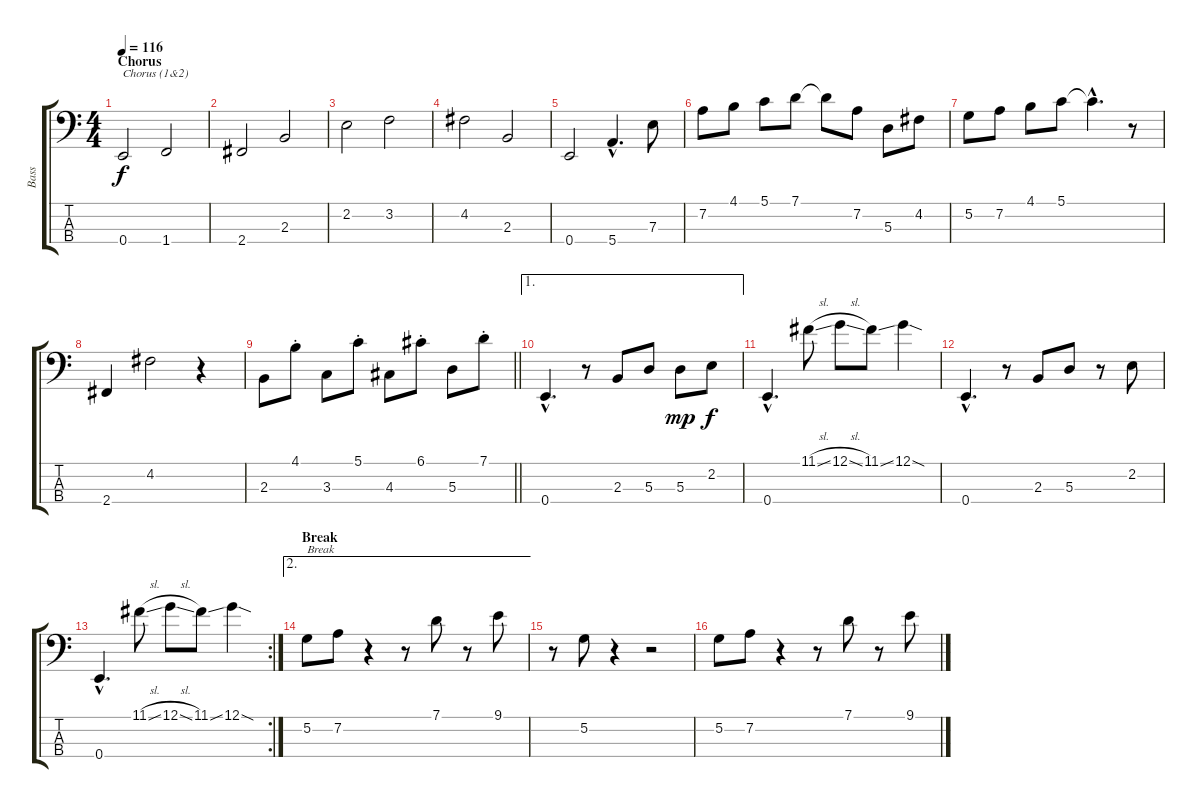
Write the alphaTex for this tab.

\track ("Bass" "Bass") {instrument electricbassfinger}
\staff {score tabs}
\tuning (G2 D2 A1 E1) {hide}
\ts (4 4)
\section ("" "Chorus")
\tempo 116
\clef f4
\ks c
0.4.2{txt "Chorus (1&2)" dy f} 1.4.2 |
2.4.2 2.3.2 |
2.2.2 3.2.2 |
4.2.2 2.3.2 |
0.4.2 5.4{hac}.4{d} 7.3.8 |
7.2.8 4.1.8 5.1.8 7.1.8 7.1{t}.8 7.2.8 5.3.8 4.2.8 |
5.2.8 7.2.8 4.1.8 5.1.8 5.1{hac t}.4{d} r.8 |
2.4.4 4.2.2 r.4 |
\barLineRight lightlight
2.3.8 4.1{st}.8 3.3.8 5.1{st}.8 4.3.8 6.1{st}.8 5.3.8 7.1{st}.8 |
\ae 1
0.4{hac}.4{d} r.8 2.3.8 5.3.8 5.3.8{dy mp} 2.2.8{dy f} |
0.4{hac}.4{d} 11.1{sl}.8 12.1{sl}.8 11.1{ss}.8 12.1{sod}.4 |
0.4{hac}.4{d} r.8 2.3.8 5.3.8 r.8 2.2.8 |
\rc 2
0.4{hac}.4{d} 11.1{sl}.8 12.1{sl}.8 11.1{ss}.8 12.1{sod}.4 |
\ae 2
\section ("" "Break")
5.2.8{txt "Break"} 7.2.8 r.4 r.8 7.1.8 r.8 9.1.8 |
r.8 5.2.8 r.4 r.2 |
5.2.8 7.2.8 r.4 r.8 7.1.8 r.8 9.1.8
